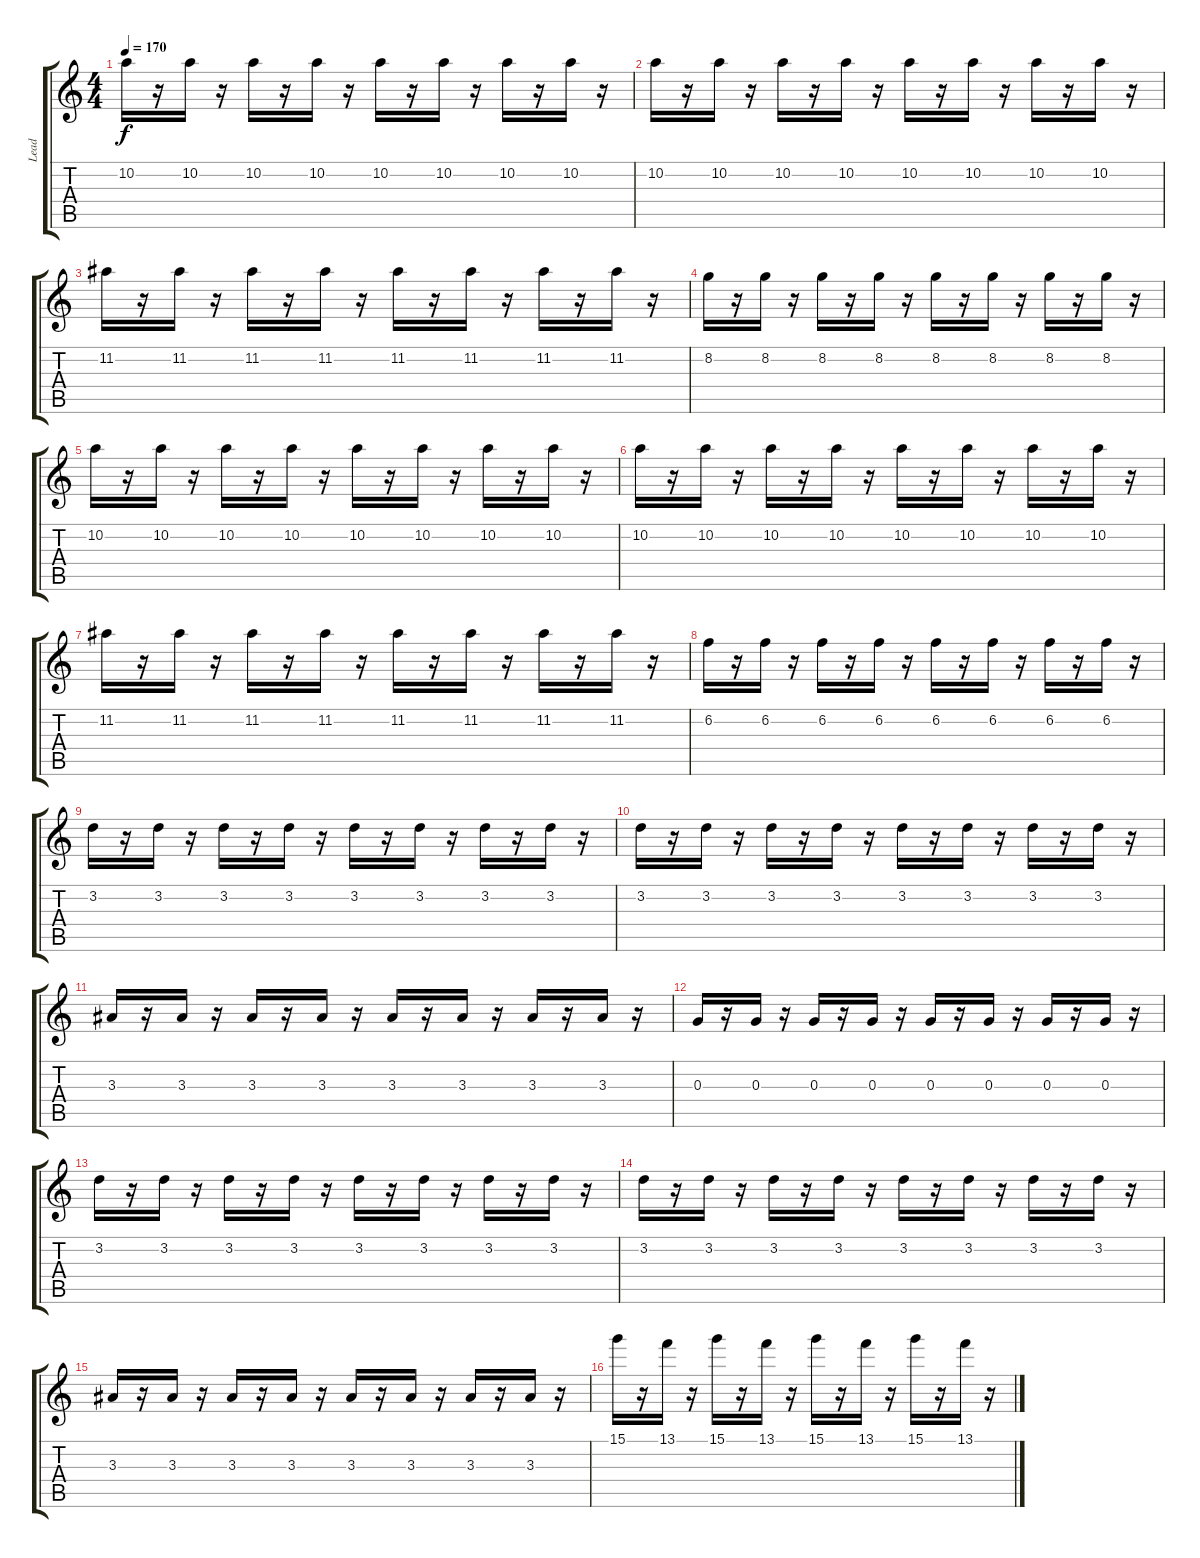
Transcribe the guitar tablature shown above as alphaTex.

\track ("Lead" "Lead") {instrument overdrivenguitar}
\staff {score tabs}
\tuning (E4 B3 G3 D3 A2 E2) {hide}
\ts (4 4)
\tempo 170
\clef g2
\ks c
10.2.16{dy f} r.16 10.2.16 r.16 10.2.16 r.16 10.2.16 r.16 10.2.16 r.16 10.2.16 r.16 10.2.16 r.16 10.2.16 r.16 |
10.2.16 r.16 10.2.16 r.16 10.2.16 r.16 10.2.16 r.16 10.2.16 r.16 10.2.16 r.16 10.2.16 r.16 10.2.16 r.16 |
11.2.16 r.16 11.2.16 r.16 11.2.16 r.16 11.2.16 r.16 11.2.16 r.16 11.2.16 r.16 11.2.16 r.16 11.2.16 r.16 |
8.2.16 r.16 8.2.16 r.16 8.2.16 r.16 8.2.16 r.16 8.2.16 r.16 8.2.16 r.16 8.2.16 r.16 8.2.16 r.16 |
10.2.16 r.16 10.2.16 r.16 10.2.16 r.16 10.2.16 r.16 10.2.16 r.16 10.2.16 r.16 10.2.16 r.16 10.2.16 r.16 |
10.2.16 r.16 10.2.16 r.16 10.2.16 r.16 10.2.16 r.16 10.2.16 r.16 10.2.16 r.16 10.2.16 r.16 10.2.16 r.16 |
11.2.16 r.16 11.2.16 r.16 11.2.16 r.16 11.2.16 r.16 11.2.16 r.16 11.2.16 r.16 11.2.16 r.16 11.2.16 r.16 |
6.2.16 r.16 6.2.16 r.16 6.2.16 r.16 6.2.16 r.16 6.2.16 r.16 6.2.16 r.16 6.2.16 r.16 6.2.16 r.16 |
3.2.16 r.16 3.2.16 r.16 3.2.16 r.16 3.2.16 r.16 3.2.16 r.16 3.2.16 r.16 3.2.16 r.16 3.2.16 r.16 |
3.2.16 r.16 3.2.16 r.16 3.2.16 r.16 3.2.16 r.16 3.2.16 r.16 3.2.16 r.16 3.2.16 r.16 3.2.16 r.16 |
3.3.16 r.16 3.3.16 r.16 3.3.16 r.16 3.3.16 r.16 3.3.16 r.16 3.3.16 r.16 3.3.16 r.16 3.3.16 r.16 |
0.3.16 r.16 0.3.16 r.16 0.3.16 r.16 0.3.16 r.16 0.3.16 r.16 0.3.16 r.16 0.3.16 r.16 0.3.16 r.16 |
3.2.16 r.16 3.2.16 r.16 3.2.16 r.16 3.2.16 r.16 3.2.16 r.16 3.2.16 r.16 3.2.16 r.16 3.2.16 r.16 |
3.2.16 r.16 3.2.16 r.16 3.2.16 r.16 3.2.16 r.16 3.2.16 r.16 3.2.16 r.16 3.2.16 r.16 3.2.16 r.16 |
3.3.16 r.16 3.3.16 r.16 3.3.16 r.16 3.3.16 r.16 3.3.16 r.16 3.3.16 r.16 3.3.16 r.16 3.3.16 r.16 |
15.1.16 r.16 13.1.16 r.16 15.1.16 r.16 13.1.16 r.16 15.1.16 r.16 13.1.16 r.16 15.1.16 r.16 13.1.16 r.16
